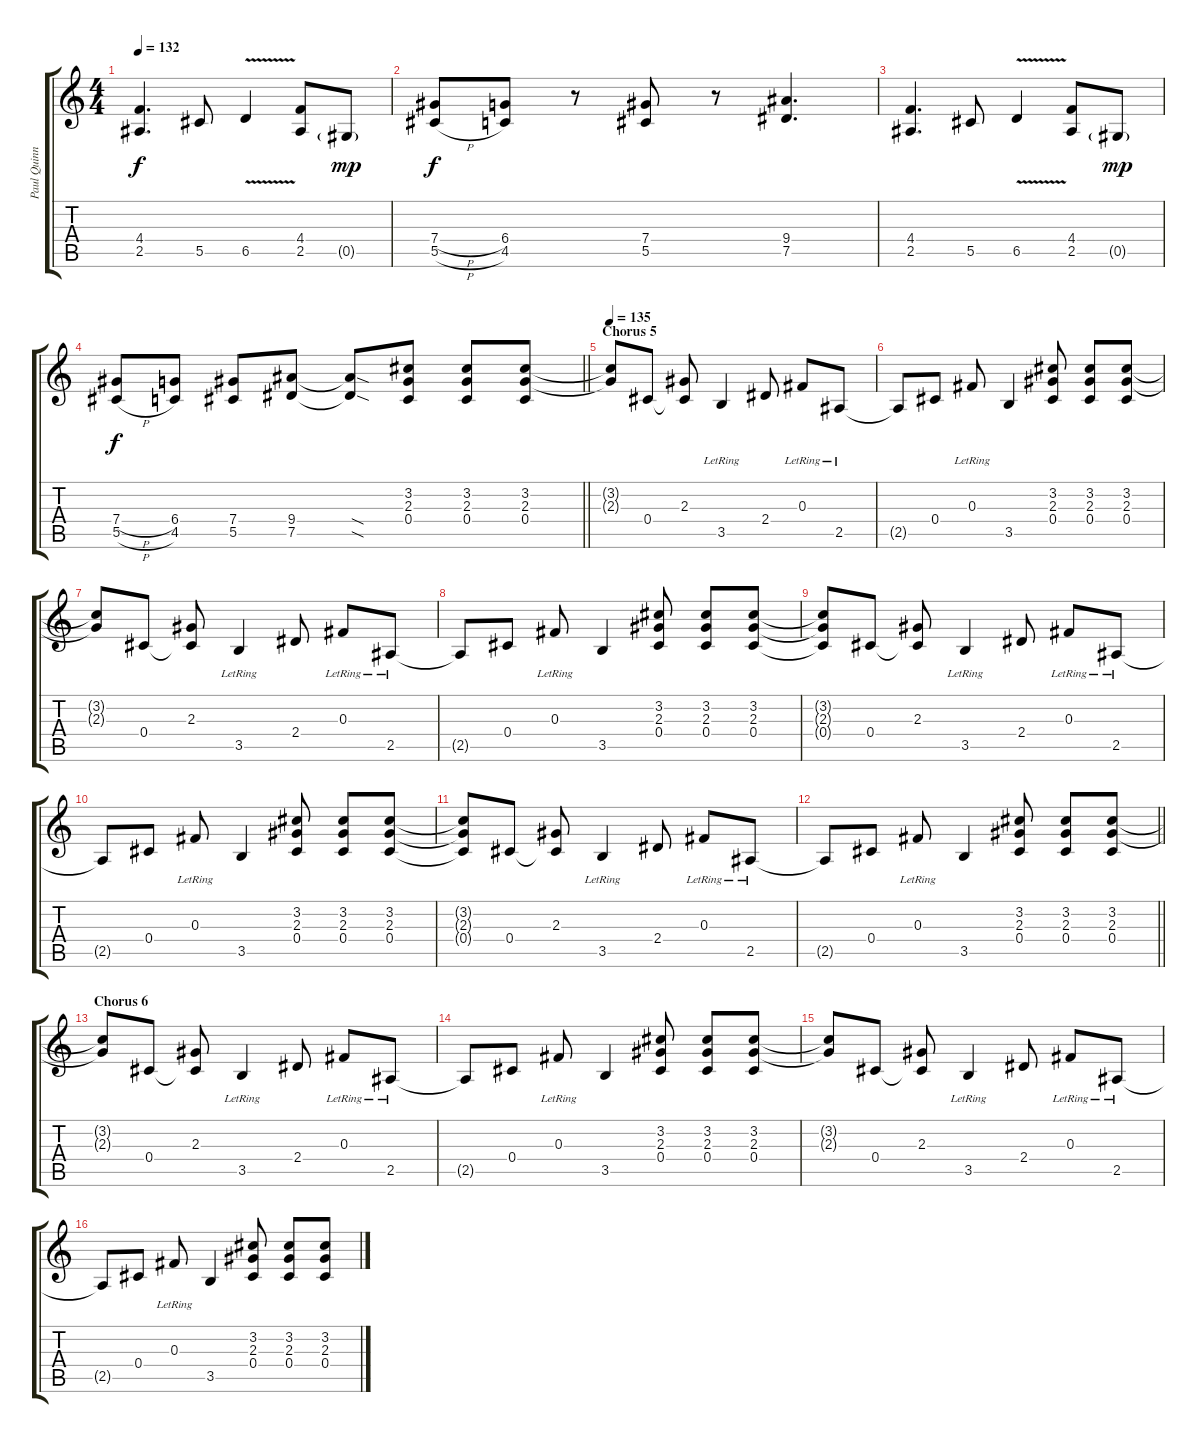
\track ("Paul Quinn" "Paul Quinn") {instrument overdrivenguitar}
\staff {score tabs}
\tuning (Eb4 Bb3 Gb3 Db3 Ab2 Eb2) {hide}
\ts (4 4)
\tempo 132
\clef g2
\ks c
(4.4 2.5).4{d dy f} 5.5.8 6.5{v}.4 (4.4 2.5).8 0.5{g}.8{dy mp} |
(7.4{h} 5.5{h}).8{dy f} (6.4 4.5).8 r.8 (7.4 5.5).8 r.8 (9.4 7.5).4{d} |
(4.4 2.5).4{d} 5.5.8 6.5{v}.4 (4.4 2.5).8 0.5{g}.8{dy mp} |
\barLineRight lightlight
(7.4{h} 5.5{h}).8{dy f} (6.4 4.5).8 (7.4 5.5).8 (9.4 7.5).8 (9.4{sod t} 7.5{sod t}).8 (3.2 2.3 0.4).8 (3.2 2.3 0.4).8 (3.2 2.3 0.4).8 |
\section ("" "Chorus 5")
\tempo 135
(3.2{t} 2.3{t}).8 0.4.8 (2.3 0.4{t}).8 3.5{lr}.4 2.4.8 0.3{lr}.8 2.5{lr}.8 |
2.5{t}.8 0.4.8 0.3{lr}.8 3.5.4 (3.2 2.3 0.4).8 (3.2 2.3 0.4).8 (3.2 2.3 0.4).8 |
(3.2{t} 2.3{t}).8 0.4.8 (2.3 0.4{t}).8 3.5{lr}.4 2.4.8 0.3{lr}.8 2.5{lr}.8 |
2.5{t}.8 0.4.8 0.3{lr}.8 3.5.4 (3.2 2.3 0.4).8 (3.2 2.3 0.4).8 (3.2 2.3 0.4).8 |
(3.2{t} 2.3{t} 0.4{t}).8 0.4.8 (2.3 0.4{t}).8 3.5{lr}.4 2.4.8 0.3{lr}.8 2.5{lr}.8 |
2.5{t}.8 0.4.8 0.3{lr}.8 3.5.4 (3.2 2.3 0.4).8 (3.2 2.3 0.4).8 (3.2 2.3 0.4).8 |
(3.2{t} 2.3{t} 0.4{t}).8 0.4.8 (2.3 0.4{t}).8 3.5{lr}.4 2.4.8 0.3{lr}.8 2.5{lr}.8 |
\barLineRight lightlight
2.5{t}.8 0.4.8 0.3{lr}.8 3.5.4 (3.2 2.3 0.4).8 (3.2 2.3 0.4).8 (3.2 2.3 0.4).8 |
\section ("" "Chorus 6")
(3.2{t} 2.3{t}).8 0.4.8 (2.3 0.4{t}).8 3.5{lr}.4 2.4.8 0.3{lr}.8 2.5{lr}.8 |
2.5{t}.8 0.4.8 0.3{lr}.8 3.5.4 (3.2 2.3 0.4).8 (3.2 2.3 0.4).8 (3.2 2.3 0.4).8 |
(3.2{t} 2.3{t}).8 0.4.8 (2.3 0.4{t}).8 3.5{lr}.4 2.4.8 0.3{lr}.8 2.5{lr}.8 |
2.5{t}.8 0.4.8 0.3{lr}.8 3.5.4 (3.2 2.3 0.4).8 (3.2 2.3 0.4).8 (3.2 2.3 0.4).8
